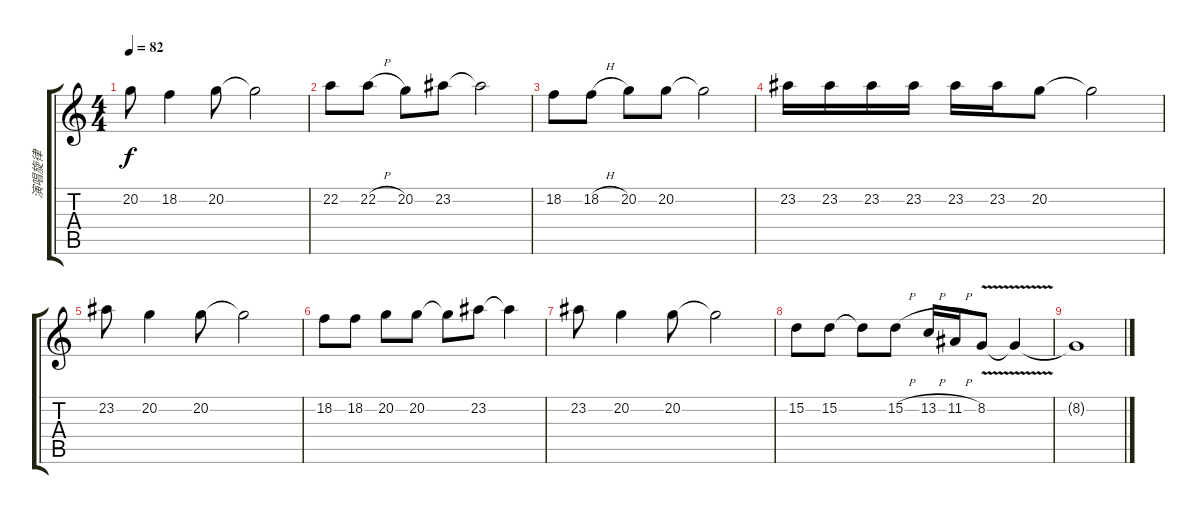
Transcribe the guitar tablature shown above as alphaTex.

\track ("演唱旋律" "演唱旋律") {instrument sopranosax}
\staff {score tabs}
\tuning (E4 B3 G3 D3 A2 E2) {hide}
\ts (4 4)
\tempo 82
\clef g2
\ks c
20.2.8{dy f} 18.2.4 20.2.8 20.2{t}.2 |
22.2.8 22.2{h}.8 20.2.8 23.2.8 23.2{t}.2 |
18.2.8 18.2{h}.8 20.2.8 20.2.8 20.2{t}.2 |
23.2.16 23.2.16 23.2.16 23.2.16 23.2.16 23.2.16 20.2.8 20.2{t}.2 |
23.2.8 20.2.4 20.2.8 20.2{t}.2 |
18.2.8 18.2.8 20.2.8 20.2.8 20.2{t}.8 23.2.8 23.2{t}.4 |
23.2.8 20.2.4 20.2.8 20.2{t}.2 |
15.2.8 15.2.8 15.2{t}.8 15.2{h}.8 13.2{h}.16 11.2{h}.16 8.2{v}.8 8.2{t}.4 |
8.2{t}.1
